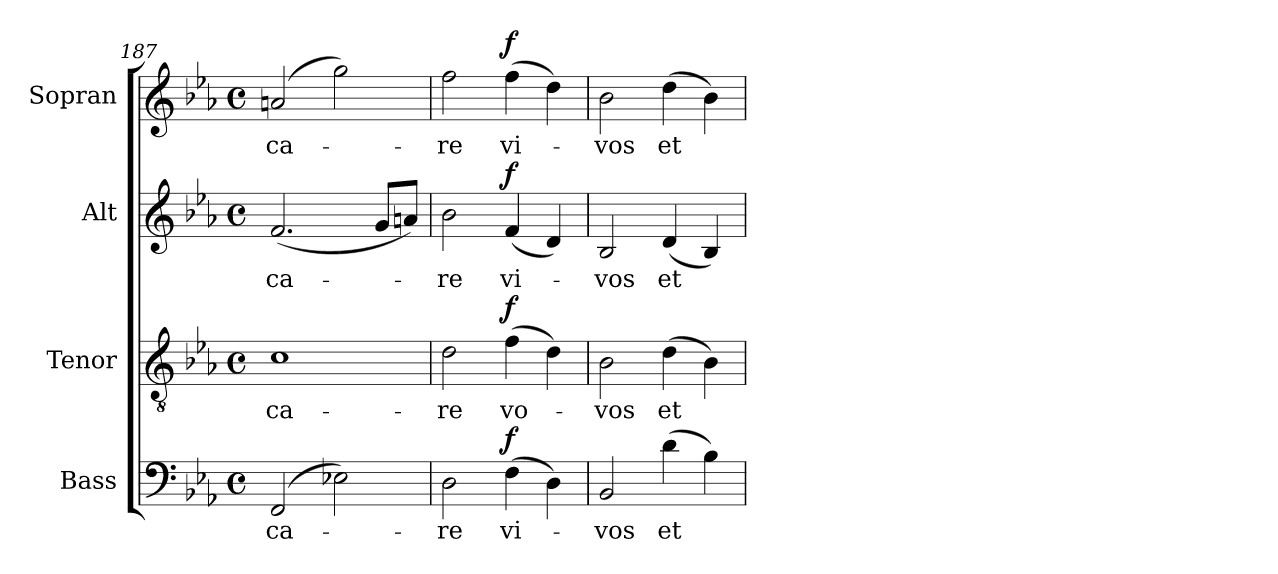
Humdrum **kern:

**kern	**text	**dynam	**kern	**text	**dynam	**kern	**text	**dynam	**kern	**text	**dynam
*part4	*part4	*part4	*part3	*part3	*part3	*part2	*part2	*part2	*part1	*part1	*part1
*staff4	*staff4	*staff4	*staff3	*staff3	*staff3	*staff2	*staff2	*staff2	*staff1	*staff1	*staff1
*I"Bass	*	*	*I"Tenor	*	*	*I"Alt	*	*	*I"Sopran	*	*
*I'B.	*	*	*I'T.	*	*	*I'A.	*	*	*I'S.	*	*
*clefF4	*	*	*clefGv2	*	*	*clefG2	*	*	*clefG2	*	*
*k[b-e-a-]	*	*	*k[b-e-a-]	*	*	*k[b-e-a-]	*	*	*k[b-e-a-]	*	*
*E-:	*	*	*E-:	*	*	*E-:	*	*	*E-:	*	*
*M4/4	*	*	*M4/4	*	*	*M4/4	*	*	*M4/4	*	*
*met(c)	*	*	*met(c)	*	*	*met(c)	*	*	*met(c)	*	*
=187	=187	=187	=187	=187	=187	=187	=187	=187	=187	=187	=187
!	!LO:LY:b	!	!	!LO:LY:b	!	!	!LO:LY:b	!	!	!LO:LY:b	!
(2FF/	-ca-	.	1c	-ca-	.	(<2.f/	-ca-	.	(2an/	-ca-	.
2E-X\)	.	.	.	.	.	.	.	.	2gg\)	.	.
.	.	.	.	.	.	8g/L	.	.	.	.	.
.	.	.	.	.	.	8an/J)	.	.	.	.	.
=188	=188	=188	=188	=188	=188	=188	=188	=188	=188	=188	=188
!	!LO:LY:b	!	!	!LO:LY:b	!	!	!LO:LY:b	!	!	!LO:LY:b	!
2D\	-re	.	2d\	-re	.	2b-\	-re	.	2ff\	-re	.
!	!LO:LY:b	!LO:DY:a	!	!LO:LY:b	!LO:DY:a	!	!LO:LY:b	!LO:DY:a	!	!LO:LY:b	!LO:DY:a
(>4F\	vi-	f	(>4f\	vo-	f	(<4f/	vi-	f	(>4ff\	vi-	f
4D\)	.	.	4d\)	.	.	4d/)	.	.	4dd\)	.	.
=189	=189	=189	=189	=189	=189	=189	=189	=189	=189	=189	=189
!	!LO:LY:b	!	!	!LO:LY:b	!	!	!LO:LY:b	!	!	!LO:LY:b	!
2BB-/	-vos	.	2B-\	-vos	.	2B-/	-vos	.	2b-\	-vos	.
!	!LO:LY:b	!	!	!LO:LY:b	!	!	!LO:LY:b	!	!	!LO:LY:b	!
(>4d\	et	.	(>4d\	et	.	(<4d/	et	.	(>4dd\	et	.
4B-\)	.	.	4B-\)	.	.	4B-/)	.	.	4b-\)	.	.
=	=	=	=	=	=	=	=	=	=	=	=
*-	*-	*-	*-	*-	*-	*-	*-	*-	*-	*-	*-
